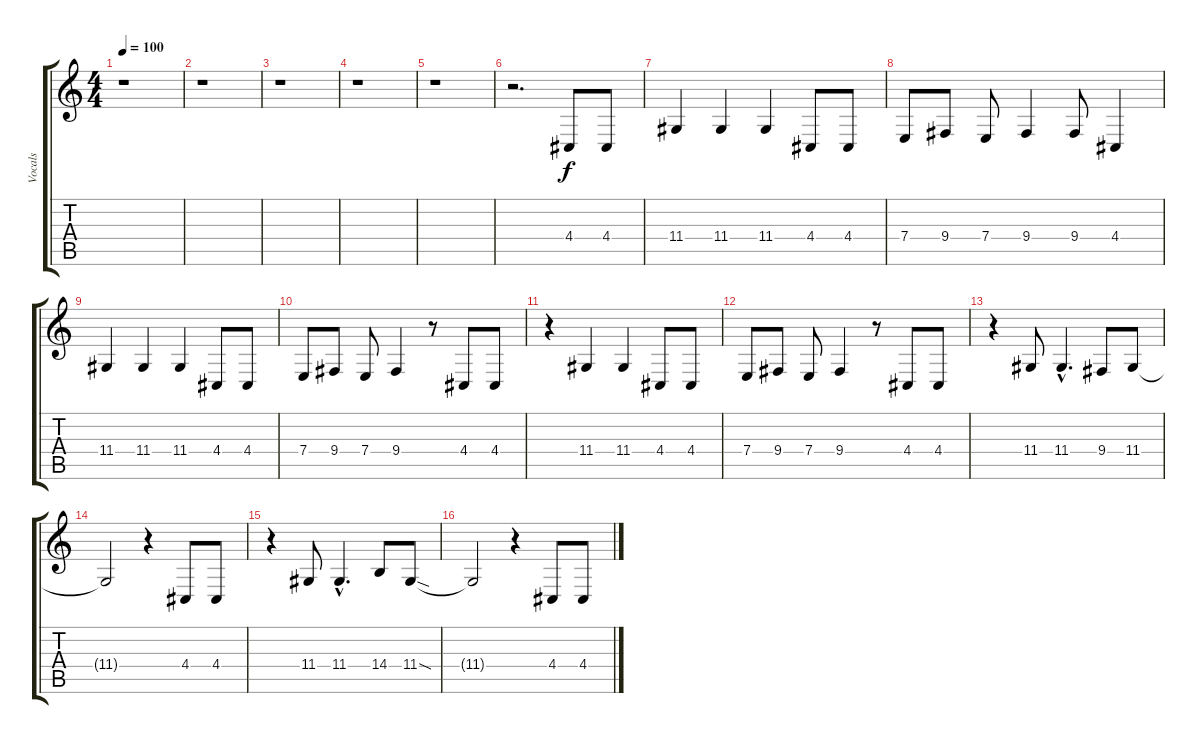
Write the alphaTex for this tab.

\track ("Vocals" "Vocals") {instrument pad3polysynth}
\staff {score tabs}
\tuning (B3 Gb3 D3 A2 E2 B1) {hide}
\ts (4 4)
\tempo 100
\clef g2
\ks c
r.1{dy f} |
r.1 |
r.1 |
r.1 |
r.1 |
r.2{d} 4.4.8 4.4.8 |
11.4.4 11.4.4 11.4.4 4.4.8 4.4.8 |
7.4.8 9.4.8 7.4.8 9.4.4 9.4.8 4.4.4 |
11.4.4 11.4.4 11.4.4 4.4.8 4.4.8 |
7.4.8 9.4.8 7.4.8 9.4.4 r.8 4.4.8 4.4.8 |
r.4 11.4.4 11.4.4 4.4.8 4.4.8 |
7.4.8 9.4.8 7.4.8 9.4.4 r.8 4.4.8 4.4.8 |
r.4 11.4.8 11.4{hac}.4{d} 9.4.8 11.4.8 |
11.4{t}.2 r.4 4.4.8 4.4.8 |
r.4 11.4.8 11.4{hac}.4{d} 14.4.8 11.4{sod}.8 |
11.4{t}.2 r.4 4.4.8 4.4.8
